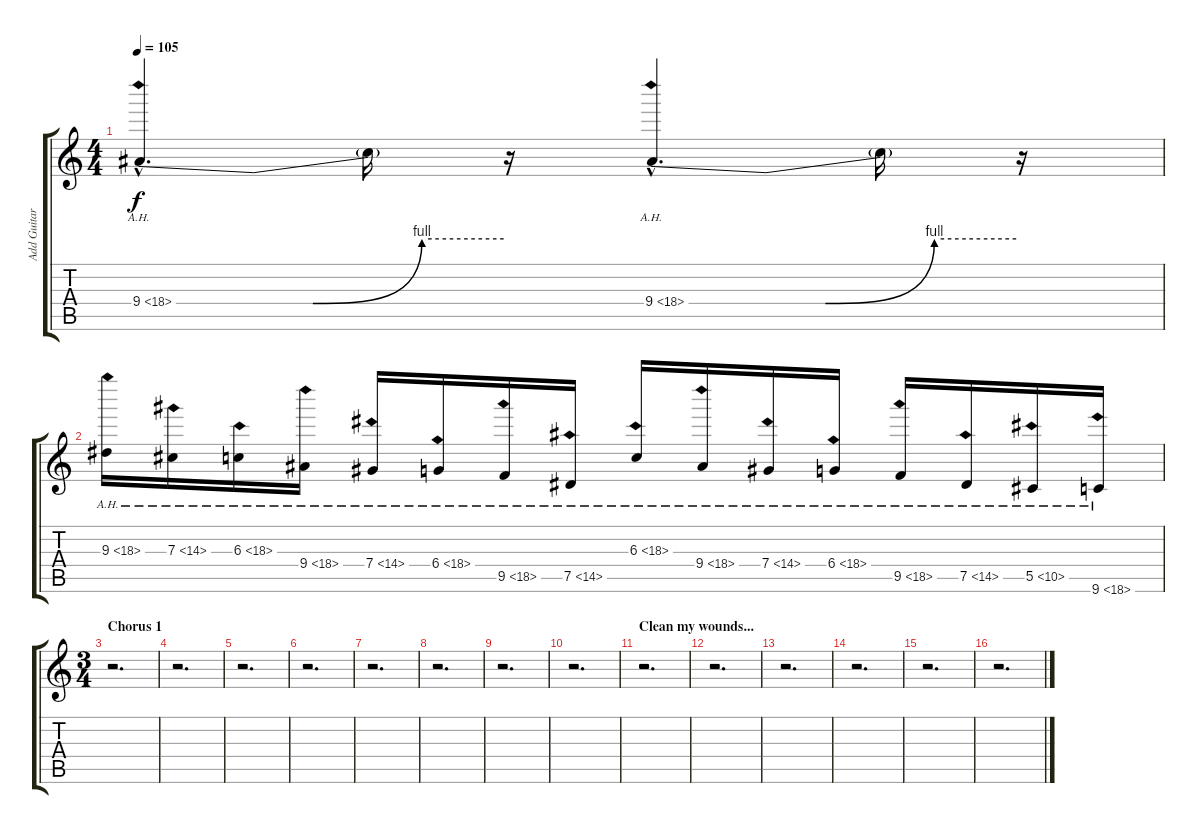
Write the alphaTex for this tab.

\track ("Add Guitar 3" "Add Guitar") {instrument distortionguitar}
\staff {score tabs}
\tuning (Eb4 Bb3 Gb3 Db3 Ab2 Eb2) {hide}
\ts (4 4)
\tempo 105
\clef g2
\ks c
9.4{be (custom 0 0 25 0 45 4 60 4) ah 9 hac}.4{d dy f} 9.4{t}.16 r.16 9.4{be (custom 0 0 25 0 45 4 60 4) ah 9 hac}.4{d} 9.4{t}.16 r.16 |
9.3{ah 9}.16 7.3{ah 7}.16 6.3{ah 12}.16 9.4{ah 9}.16 7.4{ah 7}.16 6.4{ah 12}.16 9.5{ah 9}.16 7.5{ah 7}.16 6.3{ah 12}.16 9.4{ah 9}.16 7.4{ah 7}.16 6.4{ah 12}.16 9.5{ah 9}.16 7.5{ah 7}.16 5.5{ah 5}.16 9.6{ah 9}.16 |
\ts (3 4)
\section ("" "Chorus 1")
r.2{d} |
r.2{d} |
r.2{d} |
r.2{d} |
r.2{d} |
r.2{d} |
r.2{d} |
r.2{d} |
\section ("" "Clean my wounds...")
r.2{d} |
r.2{d} |
r.2{d} |
r.2{d} |
r.2{d} |
r.2{d}
